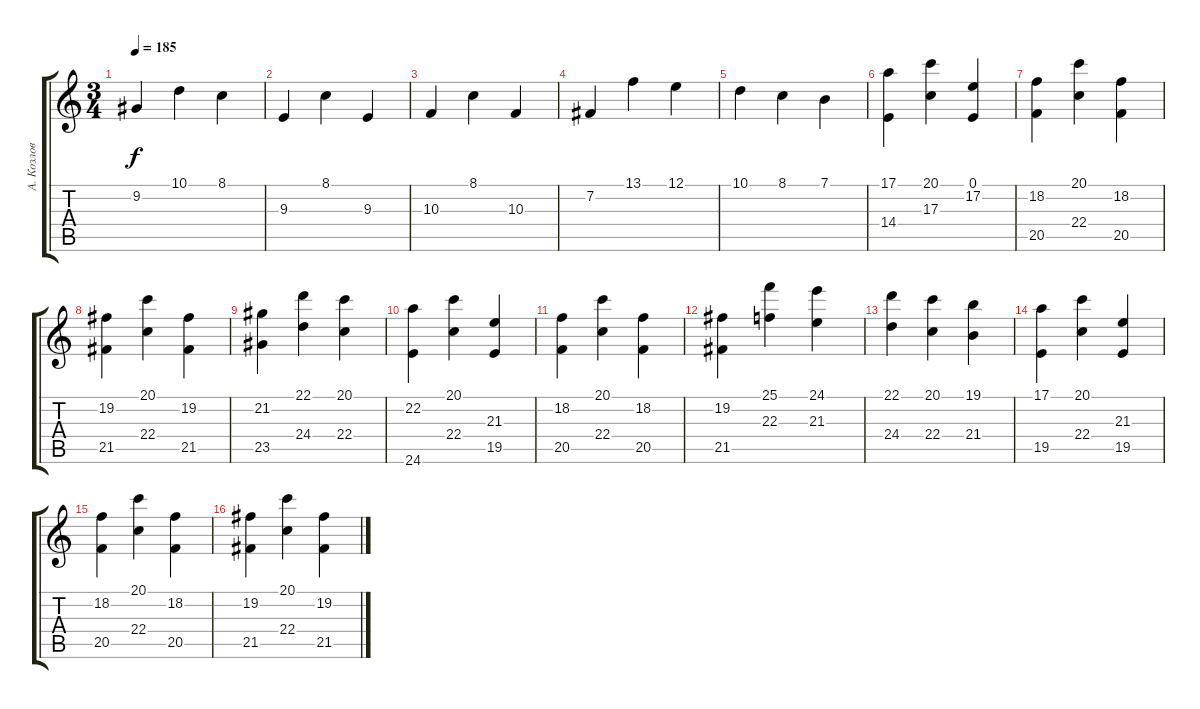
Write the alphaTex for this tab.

\track ("А. Козлов" "А. Козлов") {instrument tremolostrings}
\staff {score tabs}
\tuning (E4 B3 G3 D3 A2 E2) {hide}
\ts (3 4)
\tempo 185
\clef g2
\ks c
9.2.4{dy f} 10.1.4 8.1.4 |
9.3.4 8.1.4 9.3.4 |
10.3.4 8.1.4 10.3.4 |
7.2.4 13.1.4 12.1.4 |
10.1.4 8.1.4 7.1.4 |
(17.1 14.4).4 (20.1 17.3).4 (0.1 17.2).4 |
(18.2 20.5).4 (20.1 22.4).4 (18.2 20.5).4 |
(19.2 21.5).4 (20.1 22.4).4 (19.2 21.5).4 |
(21.2 23.5).4 (22.1 24.4).4 (20.1 22.4).4 |
(22.2 24.6).4 (20.1 22.4).4 (21.3 19.5).4 |
(18.2 20.5).4 (20.1 22.4).4 (18.2 20.5).4 |
(19.2 21.5).4 (25.1 22.3).4 (24.1 21.3).4 |
(22.1 24.4).4 (20.1 22.4).4 (19.1 21.4).4 |
(17.1 19.5).4 (20.1 22.4).4 (21.3 19.5).4 |
(18.2 20.5).4 (20.1 22.4).4 (18.2 20.5).4 |
(19.2 21.5).4 (20.1 22.4).4 (19.2 21.5).4
